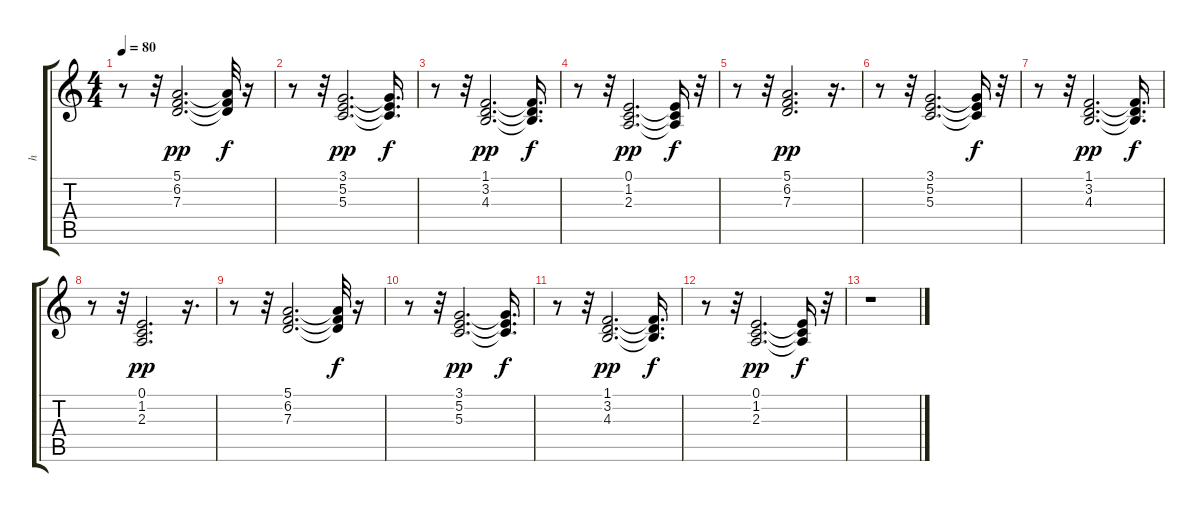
\track ("h       " "h       ") {instrument pad6metallic}
\staff {score tabs}
\tuning (E4 B3 G3 D3 A2 E2) {hide}
\ts (4 4)
\tempo 80
\clef g2
\ks c
r.8{dy f} r.32 (5.1 6.2 7.3).2{d dy pp} (5.1{t} 6.2{t} 7.3{t}).32{dy f} r.16 |
r.8 r.32 (3.1 5.2 5.3).2{d dy pp} (3.1{t} 5.2{t} 5.3{t}).16{d dy f} |
r.8 r.32 (1.1 3.2 4.3).2{d dy pp} (1.1{t} 3.2{t} 4.3{t}).16{d dy f} |
r.8 r.32 (0.1 1.2 2.3).2{d dy pp} (0.1{t} 1.2{t} 2.3{t}).16{dy f} r.32 |
r.8 r.32 (5.1 6.2 7.3).2{d dy pp volume 12} r.16{d} |
r.8 r.32 (3.1 5.2 5.3).2{d volume 11} (3.1{t} 5.2{t} 5.3{t}).16{dy f} r.32 |
r.8 r.32 (1.1 3.2 4.3).2{d dy pp volume 9} (1.1{t} 3.2{t} 4.3{t}).16{d dy f} |
r.8 r.32 (0.1 1.2 2.3).2{d dy pp volume 8} r.16{d} |
r.8 r.32 (5.1 6.2 7.3).2{d volume 6} (5.1{t} 6.2{t} 7.3{t}).32{dy f} r.16 |
r.8 r.32 (3.1 5.2 5.3).2{d dy pp volume 4} (3.1{t} 5.2{t} 5.3{t}).16{d dy f} |
r.8 r.32 (1.1 3.2 4.3).2{d dy pp volume 3} (1.1{t} 3.2{t} 4.3{t}).16{d dy f} |
r.8 r.32 (0.1 1.2 2.3).2{d dy pp volume 1} (0.1{t} 1.2{t} 2.3{t}).16{dy f} r.32 |
r.1
